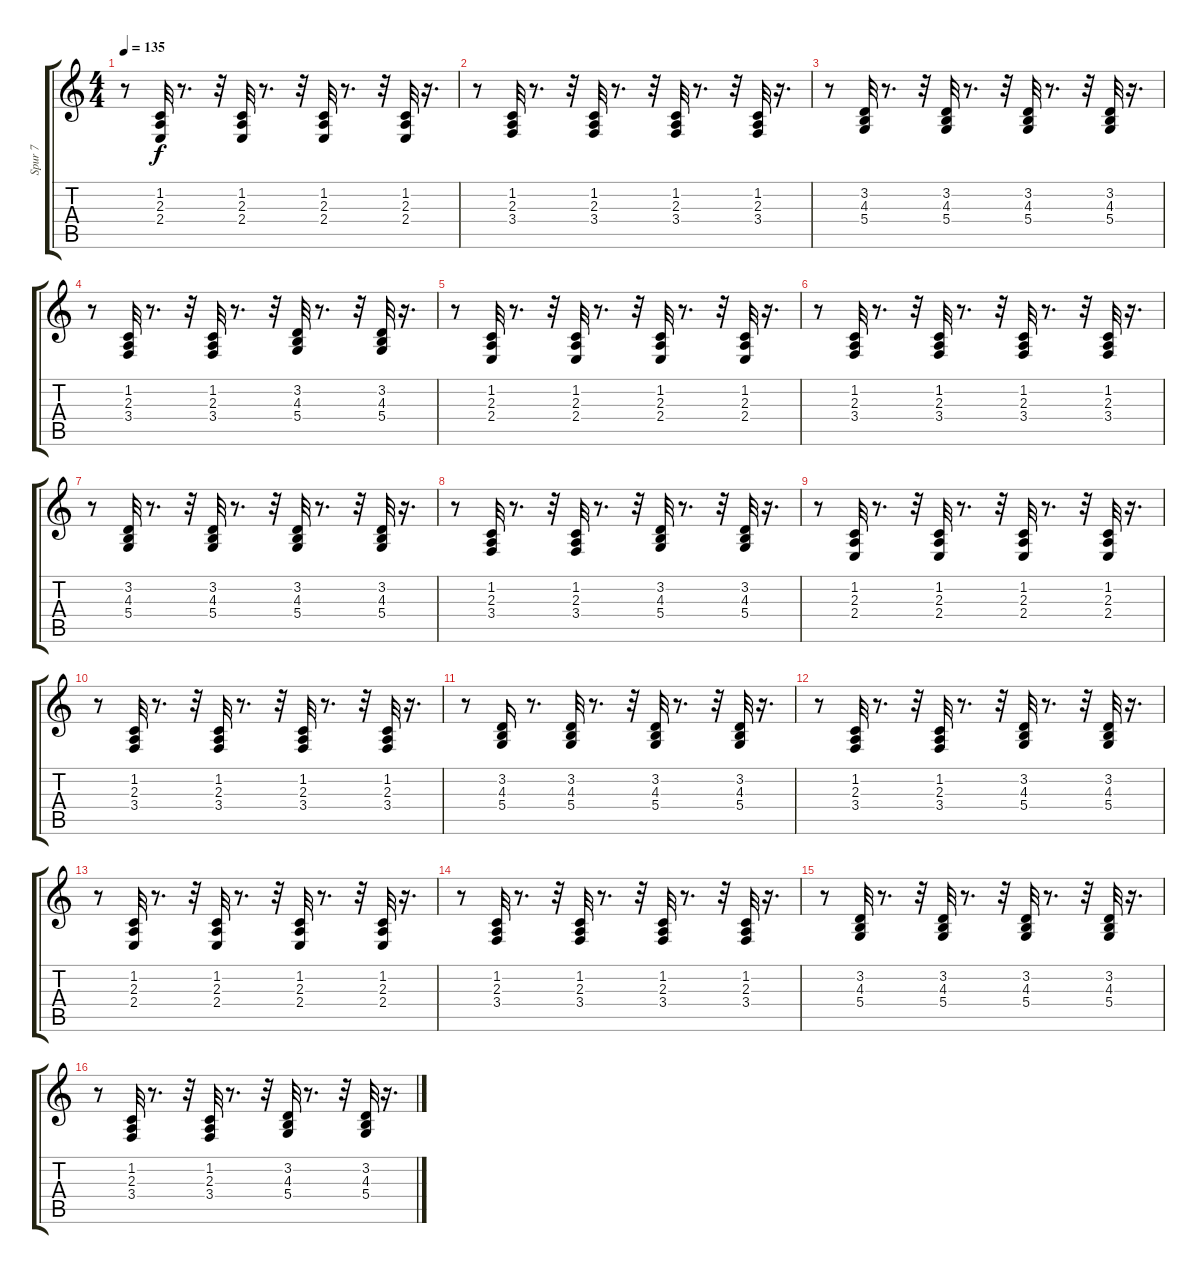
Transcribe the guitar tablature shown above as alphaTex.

\track ("Spur 7" "Spur 7") {instrument harpsichord}
\staff {score tabs}
\tuning (E4 B3 G3 D3 A2 E2) {hide}
\ts (4 4)
\tempo 135
\clef g2
\ks c
r.8{dy f} (1.2 2.3 2.4).32 r.8{d} r.32 (1.2 2.3 2.4).32 r.8{d} r.32 (1.2 2.3 2.4).32 r.8{d} r.32 (1.2 2.3 2.4).32 r.16{d} |
r.8 (1.2 2.3 3.4).32 r.8{d} r.32 (1.2 2.3 3.4).32 r.8{d} r.32 (1.2 2.3 3.4).32 r.8{d} r.32 (1.2 2.3 3.4).32 r.16{d} |
r.8 (3.2 4.3 5.4).32 r.8{d} r.32 (3.2 4.3 5.4).32 r.8{d} r.32 (3.2 4.3 5.4).32 r.8{d} r.32 (3.2 4.3 5.4).32 r.16{d} |
r.8 (1.2 2.3 3.4).32 r.8{d} r.32 (1.2 2.3 3.4).32 r.8{d} r.32 (3.2 4.3 5.4).32 r.8{d} r.32 (3.2 4.3 5.4).32 r.16{d} |
r.8 (1.2 2.3 2.4).32 r.8{d} r.32 (1.2 2.3 2.4).32 r.8{d} r.32 (1.2 2.3 2.4).32 r.8{d} r.32 (1.2 2.3 2.4).32 r.16{d} |
r.8 (1.2 2.3 3.4).32 r.8{d} r.32 (1.2 2.3 3.4).32 r.8{d} r.32 (1.2 2.3 3.4).32 r.8{d} r.32 (1.2 2.3 3.4).32 r.16{d} |
r.8 (3.2 4.3 5.4).32 r.8{d} r.32 (3.2 4.3 5.4).32 r.8{d} r.32 (3.2 4.3 5.4).32 r.8{d} r.32 (3.2 4.3 5.4).32 r.16{d} |
r.8 (1.2 2.3 3.4).32 r.8{d} r.32 (1.2 2.3 3.4).32 r.8{d} r.32 (3.2 4.3 5.4).32 r.8{d} r.32 (3.2 4.3 5.4).32 r.16{d} |
r.8 (1.2 2.3 2.4).32 r.8{d} r.32 (1.2 2.3 2.4).32 r.8{d} r.32 (1.2 2.3 2.4).32 r.8{d} r.32 (1.2 2.3 2.4).32 r.16{d} |
r.8 (1.2 2.3 3.4).32 r.8{d} r.32 (1.2 2.3 3.4).32 r.8{d} r.32 (1.2 2.3 3.4).32 r.8{d} r.32 (1.2 2.3 3.4).32 r.16{d} |
r.8 (3.2 4.3 5.4).16 r.8{d} (3.2 4.3 5.4).32 r.8{d} r.32 (3.2 4.3 5.4).32 r.8{d} r.32 (3.2 4.3 5.4).32 r.16{d} |
r.8 (1.2 2.3 3.4).32 r.8{d} r.32 (1.2 2.3 3.4).32 r.8{d} r.32 (3.2 4.3 5.4).32 r.8{d} r.32 (3.2 4.3 5.4).32 r.16{d} |
r.8 (1.2 2.3 2.4).32 r.8{d} r.32 (1.2 2.3 2.4).32 r.8{d} r.32 (1.2 2.3 2.4).32 r.8{d} r.32 (1.2 2.3 2.4).32 r.16{d} |
r.8 (1.2 2.3 3.4).32 r.8{d} r.32 (1.2 2.3 3.4).32 r.8{d} r.32 (1.2 2.3 3.4).32 r.8{d} r.32 (1.2 2.3 3.4).32 r.16{d} |
r.8 (3.2 4.3 5.4).32 r.8{d} r.32 (3.2 4.3 5.4).32 r.8{d} r.32 (3.2 4.3 5.4).32 r.8{d} r.32 (3.2 4.3 5.4).32 r.16{d} |
r.8 (1.2 2.3 3.4).32 r.8{d} r.32 (1.2 2.3 3.4).32 r.8{d} r.32 (3.2 4.3 5.4).32 r.8{d} r.32 (3.2 4.3 5.4).32 r.16{d}
